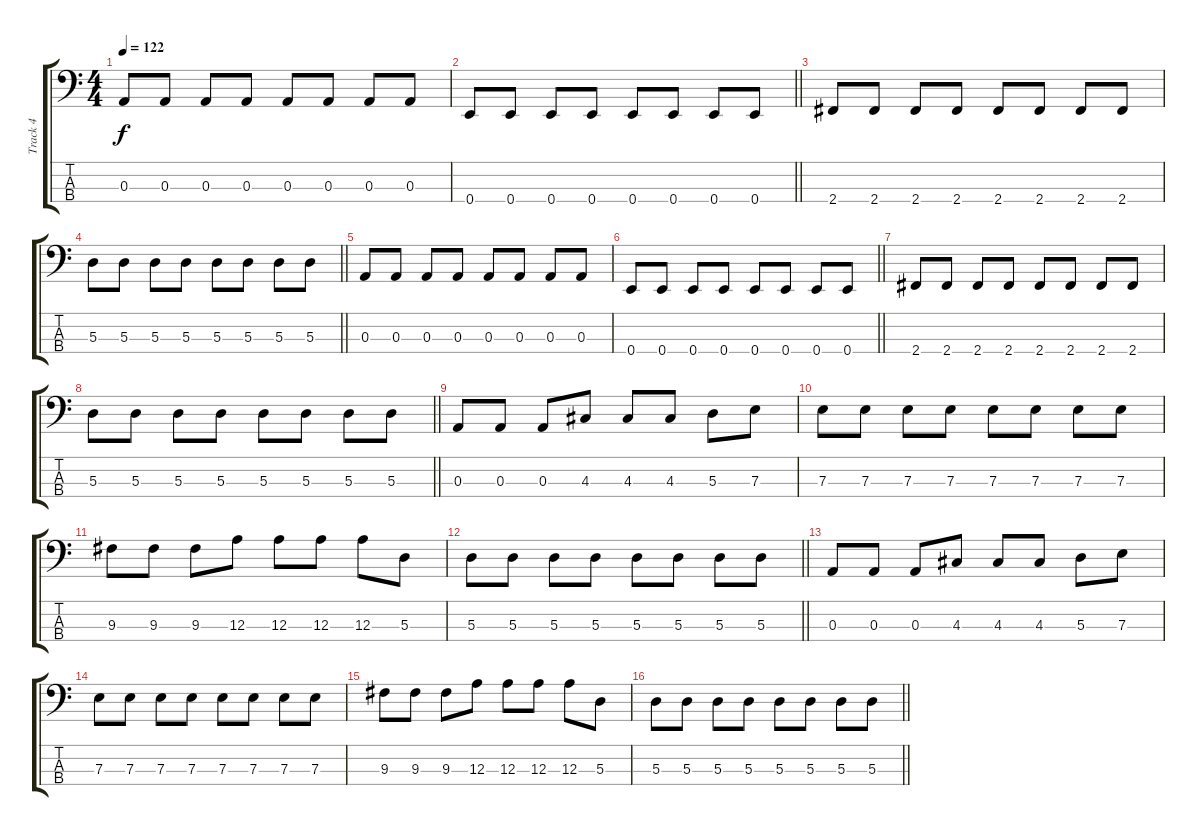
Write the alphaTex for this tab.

\track ("Track 4" "Track 4") {instrument electricbassfinger}
\staff {score tabs}
\tuning (G2 D2 A1 E1) {hide}
\ts (4 4)
\tempo 122
\clef f4
\ks c
0.3.8{dy f} 0.3.8 0.3.8 0.3.8 0.3.8 0.3.8 0.3.8 0.3.8 |
\barLineRight lightlight
0.4.8 0.4.8 0.4.8 0.4.8 0.4.8 0.4.8 0.4.8 0.4.8 |
2.4.8 2.4.8 2.4.8 2.4.8 2.4.8 2.4.8 2.4.8 2.4.8 |
\barLineRight lightlight
5.3.8 5.3.8 5.3.8 5.3.8 5.3.8 5.3.8 5.3.8 5.3.8 |
0.3.8 0.3.8 0.3.8 0.3.8 0.3.8 0.3.8 0.3.8 0.3.8 |
\barLineRight lightlight
0.4.8 0.4.8 0.4.8 0.4.8 0.4.8 0.4.8 0.4.8 0.4.8 |
2.4.8 2.4.8 2.4.8 2.4.8 2.4.8 2.4.8 2.4.8 2.4.8 |
\barLineRight lightlight
5.3.8 5.3.8 5.3.8 5.3.8 5.3.8 5.3.8 5.3.8 5.3.8 |
0.3.8 0.3.8 0.3.8 4.3.8 4.3.8 4.3.8 5.3.8 7.3.8 |
7.3.8 7.3.8 7.3.8 7.3.8 7.3.8 7.3.8 7.3.8 7.3.8 |
9.3.8 9.3.8 9.3.8 12.3.8 12.3.8 12.3.8 12.3.8 5.3.8 |
\barLineRight lightlight
5.3.8 5.3.8 5.3.8 5.3.8 5.3.8 5.3.8 5.3.8 5.3.8 |
0.3.8 0.3.8 0.3.8 4.3.8 4.3.8 4.3.8 5.3.8 7.3.8 |
7.3.8 7.3.8 7.3.8 7.3.8 7.3.8 7.3.8 7.3.8 7.3.8 |
9.3.8 9.3.8 9.3.8 12.3.8 12.3.8 12.3.8 12.3.8 5.3.8 |
\barLineRight lightlight
5.3.8 5.3.8 5.3.8 5.3.8 5.3.8 5.3.8 5.3.8 5.3.8
